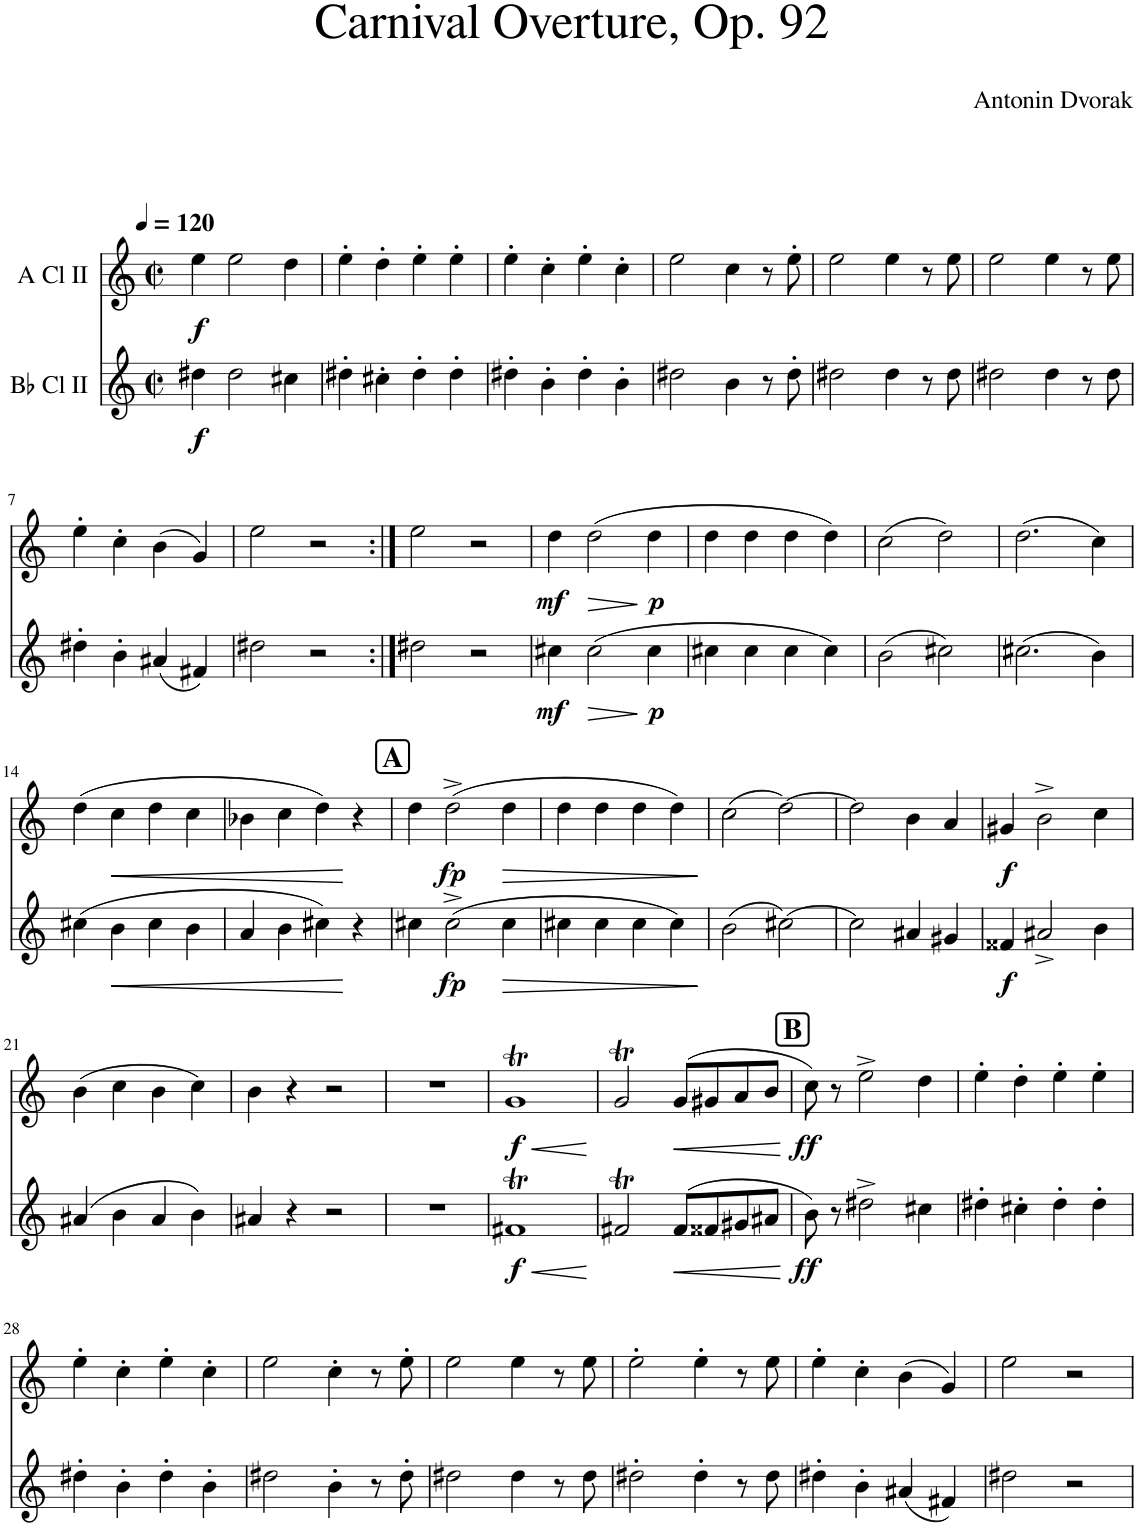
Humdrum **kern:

**kern	**dynam	**kern	**dynam
*part2	*part2	*part1	*part1
*staff2	*staff2	*staff1	*staff1
*I"Bb Cl II	*	*I"A Cl II	*
*I'Cl	*	*I'Cl	*
*clefG2	*	*clefG2	*
*Trd1c2	*	*Trd2c3	*
*k[]	*	*k[]	*
*M2/2	*	*M2/2	*
*met(c|)	*	*met(c|)	*
=1	=1	=1	=1
!	!LO:DY:b	!	!LO:DY:b
4dd#X\	f	4ee\	f
2dd#\	.	2ee\	.
4cc#X\	.	4dd\	.
=2	=2	=2	=2
4dd#X'\	.	4ee'\	.
4cc#X'\	.	4dd'\	.
4dd#'\	.	4ee'\	.
4dd#'\	.	4ee'\	.
=3	=3	=3	=3
4dd#X'\	.	4ee'\	.
4b'\	.	4cc'\	.
4dd#'\	.	4ee'\	.
4b'\	.	4cc'\	.
=4	=4	=4	=4
2dd#X\	.	2ee\	.
4b\	.	4cc\	.
8r	.	8r	.
8dd#'\	.	8ee'\	.
=5	=5	=5	=5
2dd#X\	.	2ee\	.
4dd#\	.	4ee\	.
8r	.	8r	.
8dd#\	.	8ee\	.
=6	=6	=6	=6
2dd#X\	.	2ee\	.
4dd#\	.	4ee\	.
8r	.	8r	.
8dd#\	.	8ee\	.
!!LO:LB:g=z
=7	=7	=7	=7
4dd#X'\	.	4ee'\	.
4b'\	.	4cc'\	.
(4a#X/	.	(4b\	.
4f#X/)	.	4g/)	.
=8	=8	=8	=8
2dd#X\	.	2ee\	.
2r	.	2r	.
=9:|!	=9:|!	=9:|!	=9:|!
2dd#X\	.	2ee\	.
2r	.	2r	.
=10	=10	=10	=10
!	!LO:DY:b	!	!LO:DY:b
4cc#X\	mf	4dd\	mf
!	!LO:HP:b	!	!LO:HP:b
(2cc#\	>	(2dd\	>
!	!LO:DY:n=1:b	!	!LO:DY:n=1:b
4cc#\	] p	4dd\	] p
=11	=11	=11	=11
4cc#X\	.	4dd\	.
4cc#\	.	4dd\	.
4cc#\	.	4dd\	.
4cc#\)	.	4dd\)	.
=12	=12	=12	=12
(2b\	.	(2cc\	.
2cc#X\)	.	2dd\)	.
=13	=13	=13	=13
(2.cc#X\	.	(2.dd\	.
4b\)	.	4cc\)	.
!!LO:LB:g=z
=14	=14	=14	=14
(4cc#X\	.	(4dd\	.
!	!LO:HP:b	!	!LO:HP:b
4b\	<	4cc\	<
4cc#\	.	4dd\	.
4b\	.	4cc\	.
=15	=15	=15	=15
4a/	.	4b-X\	.
4b\	.	4cc\	.
4cc#X\)	.	4dd\)	.
4r	[	4r	[
=16	=16	=16	=16
4cc#X\	.	4dd\	.
!	!LO:DY:b	!	!LO:DY:b
(2cc#^\	fp	(2dd^\	fp
!	!LO:HP:b	!	!LO:HP:b
4cc#\	>	4dd\	>
=17	=17	=17	=17
4cc#X\	.	4dd\	.
4cc#\	.	4dd\	.
4cc#\	.	4dd\	.
4cc#\)	.	4dd\)	.
.	]	.	]
=18	=18	=18	=18
(2b\	.	(2cc\	.
[2cc#X\)	.	[2dd\)	.
=19	=19	=19	=19
2cc#\]	.	2dd\]	.
4a#X/	.	4b\	.
4g#X/	.	4a/	.
=20	=20	=20	=20
!	!LO:DY:b	!	!LO:DY:b
4f##X/	f	4g#X/	f
2a#X^/	.	2b^\	.
4b\	.	4cc\	.
!!LO:LB:g=z
=21	=21	=21	=21
(4a#X/	.	(4b\	.
4b\	.	4cc\	.
4a#/	.	4b\	.
4b\)	.	4cc\)	.
=22	=22	=22	=22
4a#X/	.	4b\	.
4r	.	4r	.
2r	.	2r	.
=23	=23	=23	=23
1r	.	1r	.
=24	=24	=24	=24
!	!LO:HP:b	!	!LO:HP:b
!	!LO:DY:n=1:b	!	!LO:DY:n=1:b
1f#Xt	< f	1gT	< f
.	[	.	[
=25	=25	=25	=25
2f#Xt/	.	2gT/	.
!	!LO:HP:b	!	!LO:HP:b
(8f#/L	<	(8g/L	<
8f##X/	.	8g#X/	.
8g#X/	.	8a/	.
8a#X/J	.	8b/J	.
.	[	.	[
=26	=26	=26	=26
!	!LO:DY:b	!	!LO:DY:b
8b\)	ff	8cc\)	ff
8r	.	8r	.
2dd#X^\	.	2ee^\	.
4cc#X\	.	4dd\	.
=27	=27	=27	=27
4dd#X'\	.	4ee'\	.
4cc#X'\	.	4dd'\	.
4dd#'\	.	4ee'\	.
4dd#'\	.	4ee'\	.
!!LO:LB:g=z
=28	=28	=28	=28
4dd#X'\	.	4ee'\	.
4b'\	.	4cc'\	.
4dd#'\	.	4ee'\	.
4b'\	.	4cc'\	.
=29	=29	=29	=29
2dd#X\	.	2ee\	.
4b'\	.	4cc'\	.
8r	.	8r	.
8dd#'\	.	8ee'\	.
=30	=30	=30	=30
2dd#X\	.	2ee\	.
4dd#\	.	4ee\	.
8r	.	8r	.
8dd#\	.	8ee\	.
=31	=31	=31	=31
2dd#X'\	.	2ee'\	.
4dd#'\	.	4ee'\	.
8r	.	8r	.
8dd#\	.	8ee\	.
=32	=32	=32	=32
4dd#X'\	.	4ee'\	.
4b'\	.	4cc'\	.
(4a#X/	.	(4b\	.
4f#X/)	.	4g/)	.
=33	=33	=33	=33
2dd#X\	.	2ee\	.
2r	.	2r	.
=	=	=	=
*-	*-	*-	*-
